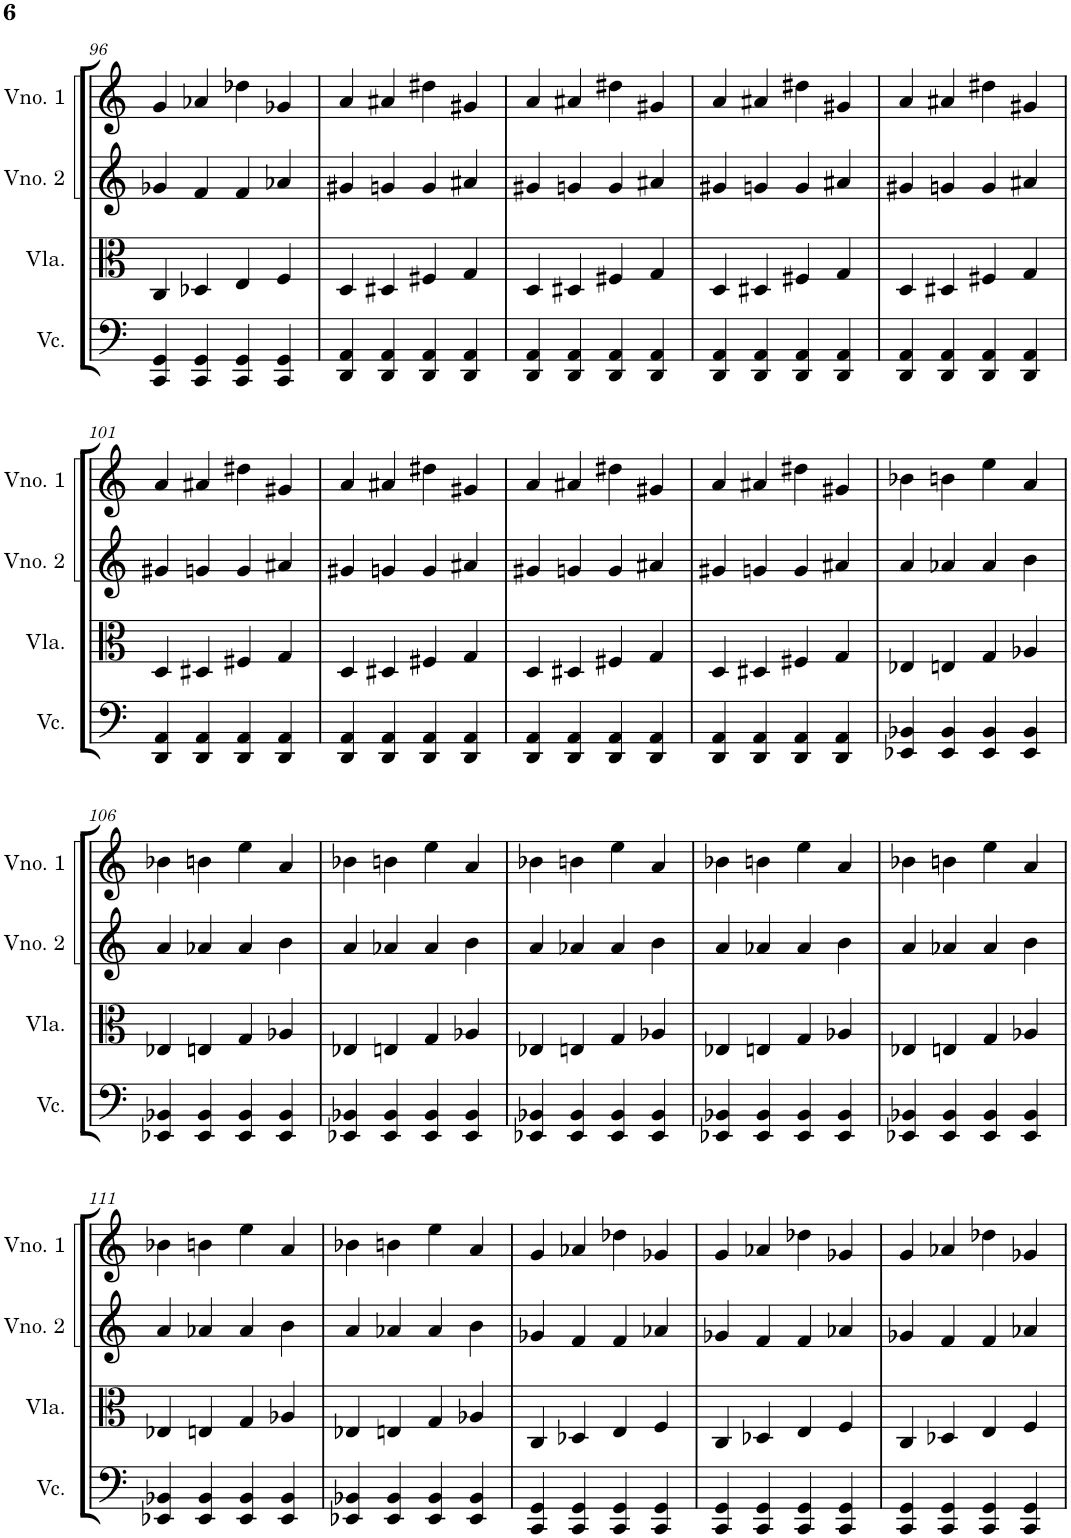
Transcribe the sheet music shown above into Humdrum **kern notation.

**kern	**kern	**kern	**kern
*part4	*part3	*part2	*part1
*staff4	*staff3	*staff2	*staff1
*I"Violoncelo	*I"Viola	*I"Violino 2	*I"Violino 1
*I'Vc.	*I'Vla.	*I'Vno. 2	*I'Vno. 1
!!LO:PB:g=z
*clefF4	*clefC3	*clefG2	*clefG2
*k[]	*k[]	*k[]	*k[]
*M2/2	*M2/2	*M2/2	*M2/2
*met(c|)	*met(c|)	*met(c|)	*met(c|)
=96	=96	=96	=96
4CC/ 4GG/	4C/	4g-X/	4g/
4CC/ 4GG/	4D-X/	4f/	4a-X/
4CC/ 4GG/	4E/	4f/	4dd-X\
4CC/ 4GG/	4F/	4a-X/	4g-X/
=97	=97	=97	=97
4DD/ 4AA/	4D/	4g#X/	4a/
4DD/ 4AA/	4D#X/	4gn/	4a#X/
4DD/ 4AA/	4F#X/	4g/	4dd#X\
4DD/ 4AA/	4G/	4a#X/	4g#X/
=98	=98	=98	=98
4DD/ 4AA/	4D/	4g#X/	4a/
4DD/ 4AA/	4D#X/	4gn/	4a#X/
4DD/ 4AA/	4F#X/	4g/	4dd#X\
4DD/ 4AA/	4G/	4a#X/	4g#X/
=99	=99	=99	=99
4DD/ 4AA/	4D/	4g#X/	4a/
4DD/ 4AA/	4D#X/	4gn/	4a#X/
4DD/ 4AA/	4F#X/	4g/	4dd#X\
4DD/ 4AA/	4G/	4a#X/	4g#X/
=100	=100	=100	=100
4DD/ 4AA/	4D/	4g#X/	4a/
4DD/ 4AA/	4D#X/	4gn/	4a#X/
4DD/ 4AA/	4F#X/	4g/	4dd#X\
4DD/ 4AA/	4G/	4a#X/	4g#X/
!!LO:LB:g=z
=101	=101	=101	=101
4DD/ 4AA/	4D/	4g#X/	4a/
4DD/ 4AA/	4D#X/	4gn/	4a#X/
4DD/ 4AA/	4F#X/	4g/	4dd#X\
4DD/ 4AA/	4G/	4a#X/	4g#X/
=102	=102	=102	=102
4DD/ 4AA/	4D/	4g#X/	4a/
4DD/ 4AA/	4D#X/	4gn/	4a#X/
4DD/ 4AA/	4F#X/	4g/	4dd#X\
4DD/ 4AA/	4G/	4a#X/	4g#X/
=103	=103	=103	=103
4DD/ 4AA/	4D/	4g#X/	4a/
4DD/ 4AA/	4D#X/	4gn/	4a#X/
4DD/ 4AA/	4F#X/	4g/	4dd#X\
4DD/ 4AA/	4G/	4a#X/	4g#X/
=104	=104	=104	=104
4DD/ 4AA/	4D/	4g#X/	4a/
4DD/ 4AA/	4D#X/	4gn/	4a#X/
4DD/ 4AA/	4F#X/	4g/	4dd#X\
4DD/ 4AA/	4G/	4a#X/	4g#X/
=105	=105	=105	=105
4EE-X/ 4BB-X/	4E-X/	4a/	4b-X\
4EE-/ 4BB-/	4En/	4a-X/	4bn\
4EE-/ 4BB-/	4G/	4a-/	4ee\
4EE-/ 4BB-/	4A-X/	4b\	4a/
!!LO:LB:g=z
=106	=106	=106	=106
4EE-X/ 4BB-X/	4E-X/	4a/	4b-X\
4EE-/ 4BB-/	4En/	4a-X/	4bn\
4EE-/ 4BB-/	4G/	4a-/	4ee\
4EE-/ 4BB-/	4A-X/	4b\	4a/
=107	=107	=107	=107
4EE-X/ 4BB-X/	4E-X/	4a/	4b-X\
4EE-/ 4BB-/	4En/	4a-X/	4bn\
4EE-/ 4BB-/	4G/	4a-/	4ee\
4EE-/ 4BB-/	4A-X/	4b\	4a/
=108	=108	=108	=108
4EE-X/ 4BB-X/	4E-X/	4a/	4b-X\
4EE-/ 4BB-/	4En/	4a-X/	4bn\
4EE-/ 4BB-/	4G/	4a-/	4ee\
4EE-/ 4BB-/	4A-X/	4b\	4a/
=109	=109	=109	=109
4EE-X/ 4BB-X/	4E-X/	4a/	4b-X\
4EE-/ 4BB-/	4En/	4a-X/	4bn\
4EE-/ 4BB-/	4G/	4a-/	4ee\
4EE-/ 4BB-/	4A-X/	4b\	4a/
=110	=110	=110	=110
4EE-X/ 4BB-X/	4E-X/	4a/	4b-X\
4EE-/ 4BB-/	4En/	4a-X/	4bn\
4EE-/ 4BB-/	4G/	4a-/	4ee\
4EE-/ 4BB-/	4A-X/	4b\	4a/
!!LO:LB:g=z
=111	=111	=111	=111
4EE-X/ 4BB-X/	4E-X/	4a/	4b-X\
4EE-/ 4BB-/	4En/	4a-X/	4bn\
4EE-/ 4BB-/	4G/	4a-/	4ee\
4EE-/ 4BB-/	4A-X/	4b\	4a/
=112	=112	=112	=112
4EE-X/ 4BB-X/	4E-X/	4a/	4b-X\
4EE-/ 4BB-/	4En/	4a-X/	4bn\
4EE-/ 4BB-/	4G/	4a-/	4ee\
4EE-/ 4BB-/	4A-X/	4b\	4a/
=113	=113	=113	=113
4CC/ 4GG/	4C/	4g-X/	4g/
4CC/ 4GG/	4D-X/	4f/	4a-X/
4CC/ 4GG/	4E/	4f/	4dd-X\
4CC/ 4GG/	4F/	4a-X/	4g-X/
=114	=114	=114	=114
4CC/ 4GG/	4C/	4g-X/	4g/
4CC/ 4GG/	4D-X/	4f/	4a-X/
4CC/ 4GG/	4E/	4f/	4dd-X\
4CC/ 4GG/	4F/	4a-X/	4g-X/
=115	=115	=115	=115
4CC/ 4GG/	4C/	4g-X/	4g/
4CC/ 4GG/	4D-X/	4f/	4a-X/
4CC/ 4GG/	4E/	4f/	4dd-X\
4CC/ 4GG/	4F/	4a-X/	4g-X/
=	=	=	=
*-	*-	*-	*-
